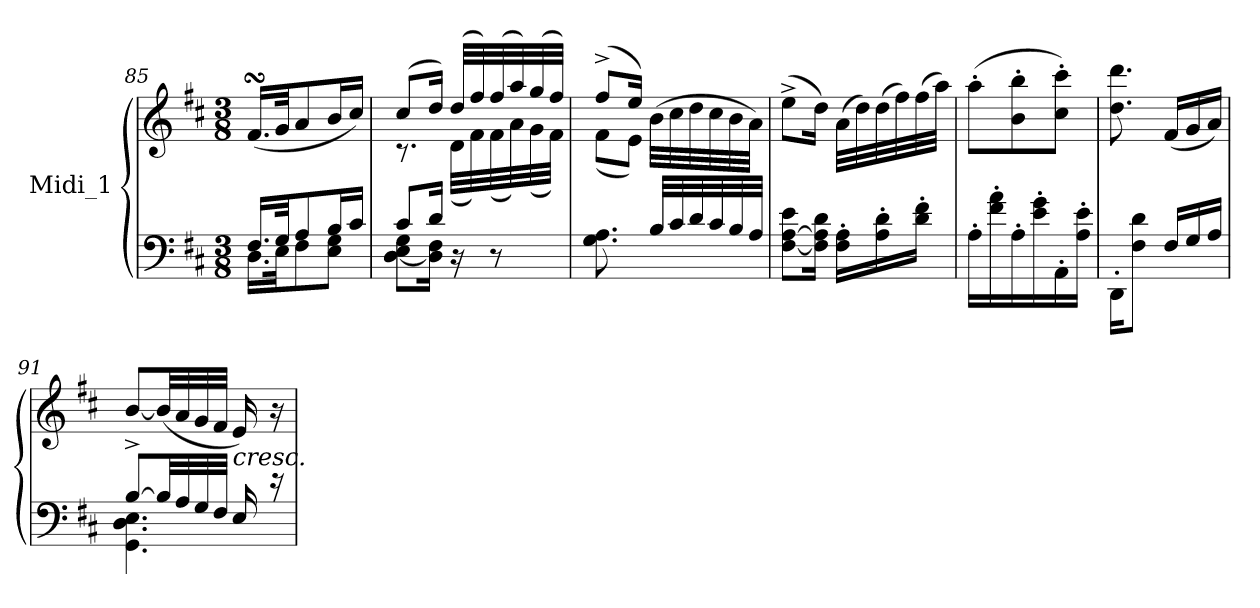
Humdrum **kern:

**kern	**kern
*part1	*part1
*staff2	*staff1
*I"Midi_1	*
*clefF4	*clefG2
*k[f#c#]	*k[f#c#]
*D:	*D:
*M3/8	*M3/8
=85	=85
*^	*
16.F#/LL	16.D\LL	(16.f#sSsS/LL
32G/JK	32E\JK	32g/JK
8A/	8F#\	8a/
16B/L	8E\ 8G\J	16b/L
16c#/JJ	.	16cc#/JJ)
!!LO:LB:g=z
=86	=86	=86
*	*	*^
8c#/L	[8D\ 8E\ 8G\L	(>8cc#/L	8.r
16d/Jk	16D\] 16F#\Jk	16dd/Jk)	.
16r	16ryy	(>32dd/LLL	(32d\LLL
.	.	32ff#/)	32f#\)
8r	8ryy	(32ff#/	(32f#\
.	.	32aa/)	32a\)
.	.	(32gg/	(32g\
.	.	32ff#/JJJ)	32f#\JJJ)
*v	*v	*	*
=87	=87	=87
8.G\ 8.A\	(>8ff#^/L	(8f#\L
.	16ee/Jk)	8e\J)
32B/LLL	(32b\LLL	.
32c#/	32cc#\	.
32d/	32dd\	8ryy
32c#/	32cc#\	.
32B/	32b\	.
32A/JJJ	32a\JJJ)	.
*	*v	*v
=88	=88
[8F#\ [8A\ 8e\L	(>8ee^\L
16F#\] 16A\] 16d\Jk	16dd\Jk)
16F#\' 16A\'LL	(>32a\LLL
.	32dd\)
16A\' 16d\'	(>32dd\
.	32ff#\)
16d\' 16f#\'JJ	(>32ff#\
.	32aa\JJJ)
!!LO:LB:g=z
=89	=89
16A'\LL	(>8aa'\L
16f#\' 16a\'	.
16A'\	8b\' 8bb\'
16e\' 16g\'	.
16AA'\	8cc#\' 8ccc#\'J)
16A\' 16e\'JJ	.
=90	=90
16DD'\KL	8.dd\ 8.ddd\
8F#\ 8d\J	.
16F#/LL	(<16f#/LL
16G/	16g/
16A/JJ	16a/JJ)
=91	=91
*^	*
[8B^/L	4.GG\ 4.D\ 4.E\	[8b/L
32B/LL]	.	(32b/LL]
32A/	.	32a/
32G/	.	32g/
32F#/JJJ	.	32f#/JJJ
!	!	!LO:TX:b:i:t=cresc.
16E/	.	16e/)
16r	.	16r
*v	*v	*
=	=
*-	*-
